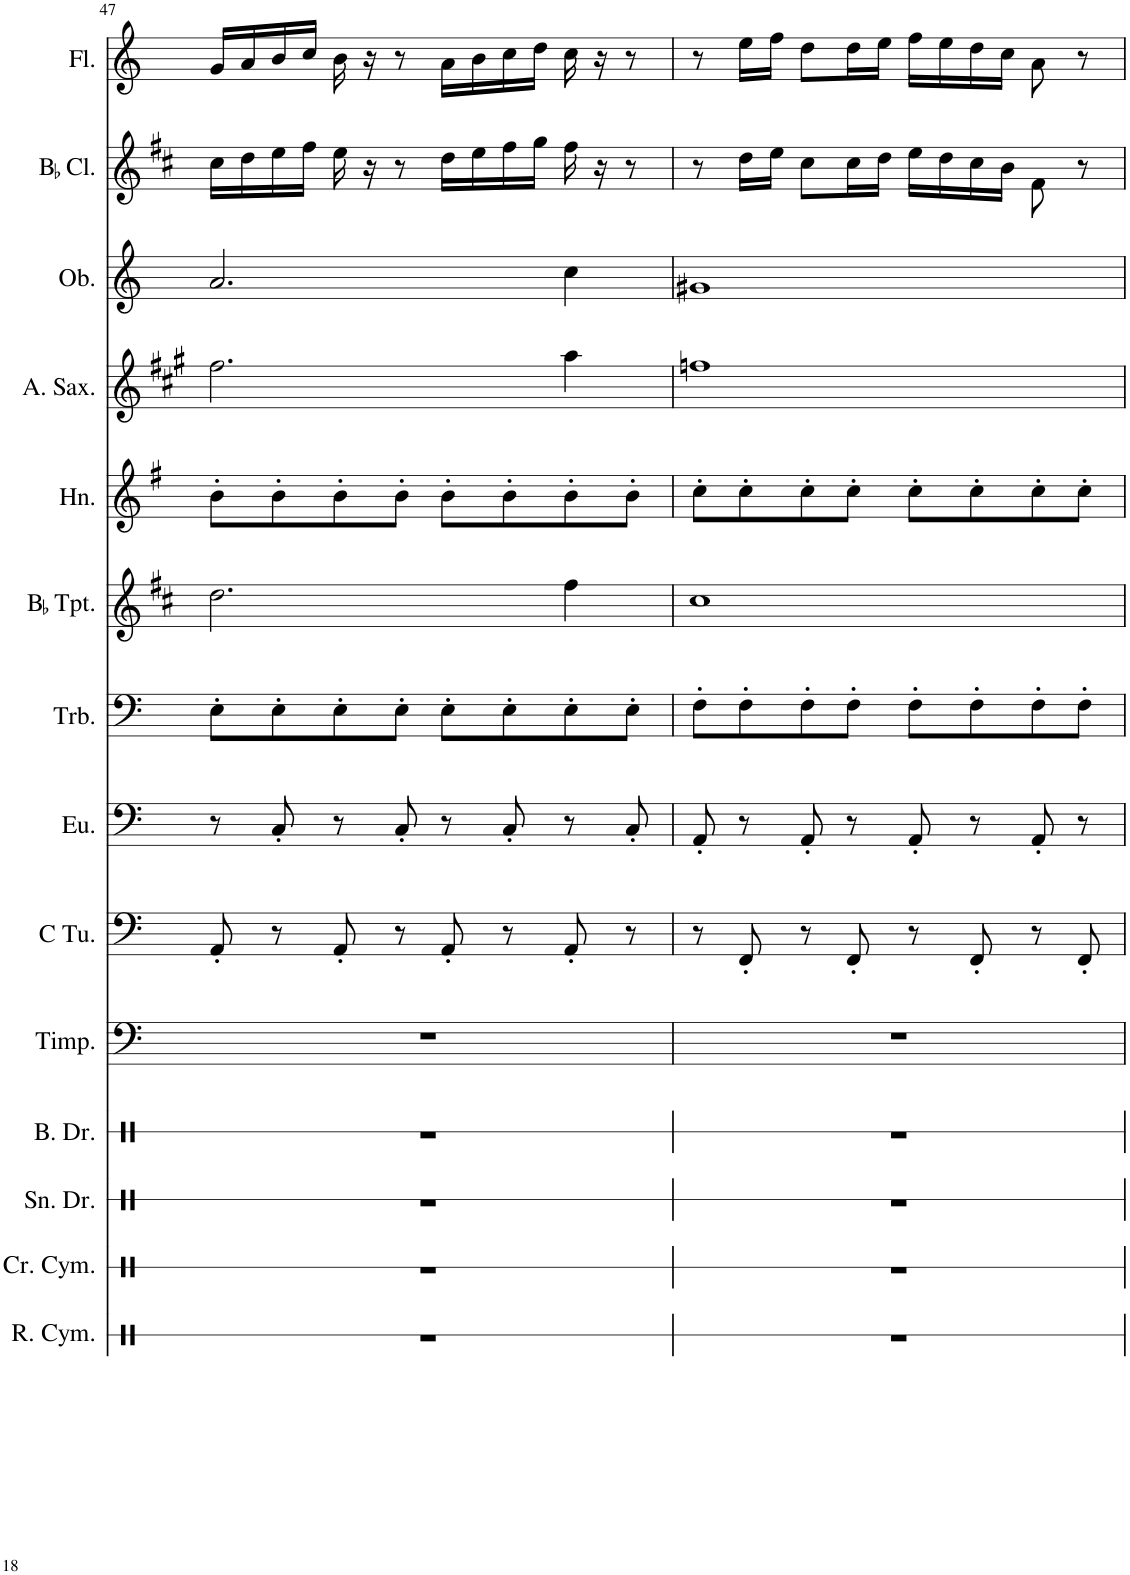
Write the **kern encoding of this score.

**kern	**kern	**kern	**kern	**kern	**kern	**kern	**kern	**kern	**kern	**kern	**kern	**kern	**kern
*part14	*part13	*part12	*part11	*part10	*part9	*part8	*part7	*part6	*part5	*part4	*part3	*part2	*part1
*staff14	*staff13	*staff12	*staff11	*staff10	*staff9	*staff8	*staff7	*staff6	*staff5	*staff4	*staff3	*staff2	*staff1
*I"Ride Cymbal	*I"Crash Cymbal	*I"Snare Drum	*I"Bass Drum	*I"Timpani	*I"C Tuba	*I"Euphonium	*I"Trombone	*I"BaccidentalFlat Trumpet	*I"Horn	*I"Alto Saxophone	*I"Oboe	*I"BaccidentalFlat Clarinet	*I"Flute
*I'R. Cym.	*I'Cr. Cym.	*I'Sn. Dr.	*I'B. Dr.	*I'Timp.	*I'C Tu.	*I'Eu.	*I'Trb.	*I'BaccidentalFlat Tpt.	*I'Hn.	*I'A. Sax.	*I'Ob.	*I'BaccidentalFlat Cl.	*I'Fl.
!!LO:PB:g=z
*clefX	*clefX	*clefX	*clefX	*clefF4	*clefF4	*clefF4	*clefF4	*clefG2	*clefG2	*clefG2	*clefG2	*clefG2	*clefG2
*	*	*	*	*	*	*	*	*Trd1c2	*Trd4c7	*Trd5c9	*	*Trd1c2	*
*k[]	*k[]	*k[]	*k[]	*k[]	*k[]	*k[]	*k[]	*k[f#c#]	*k[f#]	*k[f#c#g#]	*k[]	*k[f#c#]	*k[]
*M4/4	*M4/4	*M4/4	*M4/4	*M4/4	*M4/4	*M4/4	*M4/4	*M4/4	*M4/4	*M4/4	*M4/4	*M4/4	*M4/4
=47	=47	=47	=47	=47	=47	=47	=47	=47	=47	=47	=47	=47	=47
1r	1r	1r	1r	1r	8AA'/	8r	8E'\L	2.dd\	8b'\L	2.ff#\	2.a/	16cc#\LL	16g/LL
.	.	.	.	.	.	.	.	.	.	.	.	16dd\	16a/
.	.	.	.	.	8r	8C'/	8E'\	.	8b'\	.	.	16ee\	16b/
.	.	.	.	.	.	.	.	.	.	.	.	16ff#\JJ	16cc/JJ
.	.	.	.	.	8AA'/	8r	8E'\	.	8b'\	.	.	16ee\	16b\
.	.	.	.	.	.	.	.	.	.	.	.	16r	16r
.	.	.	.	.	8r	8C'/	8E'\J	.	8b'\J	.	.	8r	8r
.	.	.	.	.	8AA'/	8r	8E'\L	.	8b'\L	.	.	16dd\LL	16a\LL
.	.	.	.	.	.	.	.	.	.	.	.	16ee\	16b\
.	.	.	.	.	8r	8C'/	8E'\	.	8b'\	.	.	16ff#\	16cc\
.	.	.	.	.	.	.	.	.	.	.	.	16gg\JJ	16dd\JJ
.	.	.	.	.	8AA'/	8r	8E'\	4ff#\	8b'\	4aa\	4cc\	16ff#\	16cc\
.	.	.	.	.	.	.	.	.	.	.	.	16r	16r
.	.	.	.	.	8r	8C'/	8E'\J	.	8b'\J	.	.	8r	8r
=48	=48	=48	=48	=48	=48	=48	=48	=48	=48	=48	=48	=48	=48
1r	1r	1r	1r	1r	8r	8AA'/	8F'\L	1cc#	8cc'\L	1ffn	1g#X	8r	8r
.	.	.	.	.	8FF'/	8r	8F'\	.	8cc'\	.	.	16dd\LL	16ee\LL
.	.	.	.	.	.	.	.	.	.	.	.	16ee\JJ	16ff\JJ
.	.	.	.	.	8r	8AA'/	8F'\	.	8cc'\	.	.	8cc#\L	8dd\L
.	.	.	.	.	8FF'/	8r	8F'\J	.	8cc'\J	.	.	16cc#\L	16dd\L
.	.	.	.	.	.	.	.	.	.	.	.	16dd\JJ	16ee\JJ
.	.	.	.	.	8r	8AA'/	8F'\L	.	8cc'\L	.	.	16ee\LL	16ff\LL
.	.	.	.	.	.	.	.	.	.	.	.	16dd\	16ee\
.	.	.	.	.	8FF'/	8r	8F'\	.	8cc'\	.	.	16cc#\	16dd\
.	.	.	.	.	.	.	.	.	.	.	.	16b\JJ	16cc\JJ
.	.	.	.	.	8r	8AA'/	8F'\	.	8cc'\	.	.	8f#\	8a\
.	.	.	.	.	8FF'/	8r	8F'\J	.	8cc'\J	.	.	8r	8r
=	=	=	=	=	=	=	=	=	=	=	=	=	=
*-	*-	*-	*-	*-	*-	*-	*-	*-	*-	*-	*-	*-	*-
